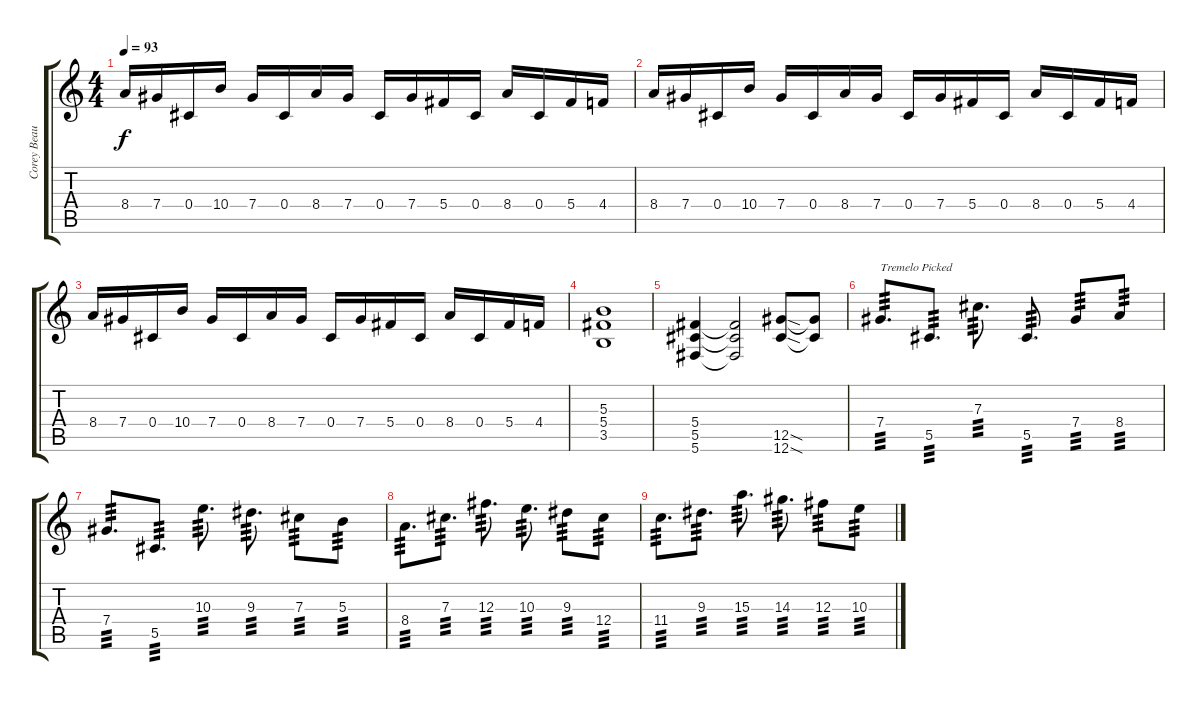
\track ("Corey Beaulieu " "Corey Beau") {instrument overdrivenguitar}
\staff {score tabs}
\tuning (Eb4 Bb3 Gb3 Db3 Ab2 Db2) {hide}
\ts (4 4)
\tempo 93
\clef g2
\ks c
8.4.16{dy f} 7.4.16 0.4.16 10.4.16 7.4.16 0.4.16 8.4.16 7.4.16 0.4.16 7.4.16 5.4.16 0.4.16 8.4.16 0.4.16 5.4.16 4.4.16 |
8.4.16 7.4.16 0.4.16 10.4.16 7.4.16 0.4.16 8.4.16 7.4.16 0.4.16 7.4.16 5.4.16 0.4.16 8.4.16 0.4.16 5.4.16 4.4.16 |
8.4.16 7.4.16 0.4.16 10.4.16 7.4.16 0.4.16 8.4.16 7.4.16 0.4.16 7.4.16 5.4.16 0.4.16 8.4.16 0.4.16 5.4.16 4.4.16 |
(5.3 5.4 3.5).1 |
(5.4 5.5 5.6).4 (5.4{t} 5.5{t} 5.6{t}).2 (12.5{sod} 12.6{sod}).8 (12.5{t} 12.6{t}).8 |
7.4.8{d txt "Tremelo Picked" tp 3} 5.5.8{d tp 3} 7.3.8{d tp 3} 5.5.8{d tp 3} 7.4.8{tp 3} 8.4.8{tp 3} |
7.4.8{d tp 3} 5.5.8{d tp 3} 10.3.8{d tp 3} 9.3.8{d tp 3} 7.3.8{tp 3} 5.3.8{tp 3} |
8.4.8{d tp 3} 7.3.8{d tp 3} 12.3.8{d tp 3} 10.3.8{d tp 3} 9.3.8{tp 3} 12.4.8{tp 3} |
11.4.8{d tp 3} 9.3.8{d tp 3} 15.3.8{d tp 3} 14.3.8{d tp 3} 12.3.8{tp 3} 10.3.8{tp 3}
